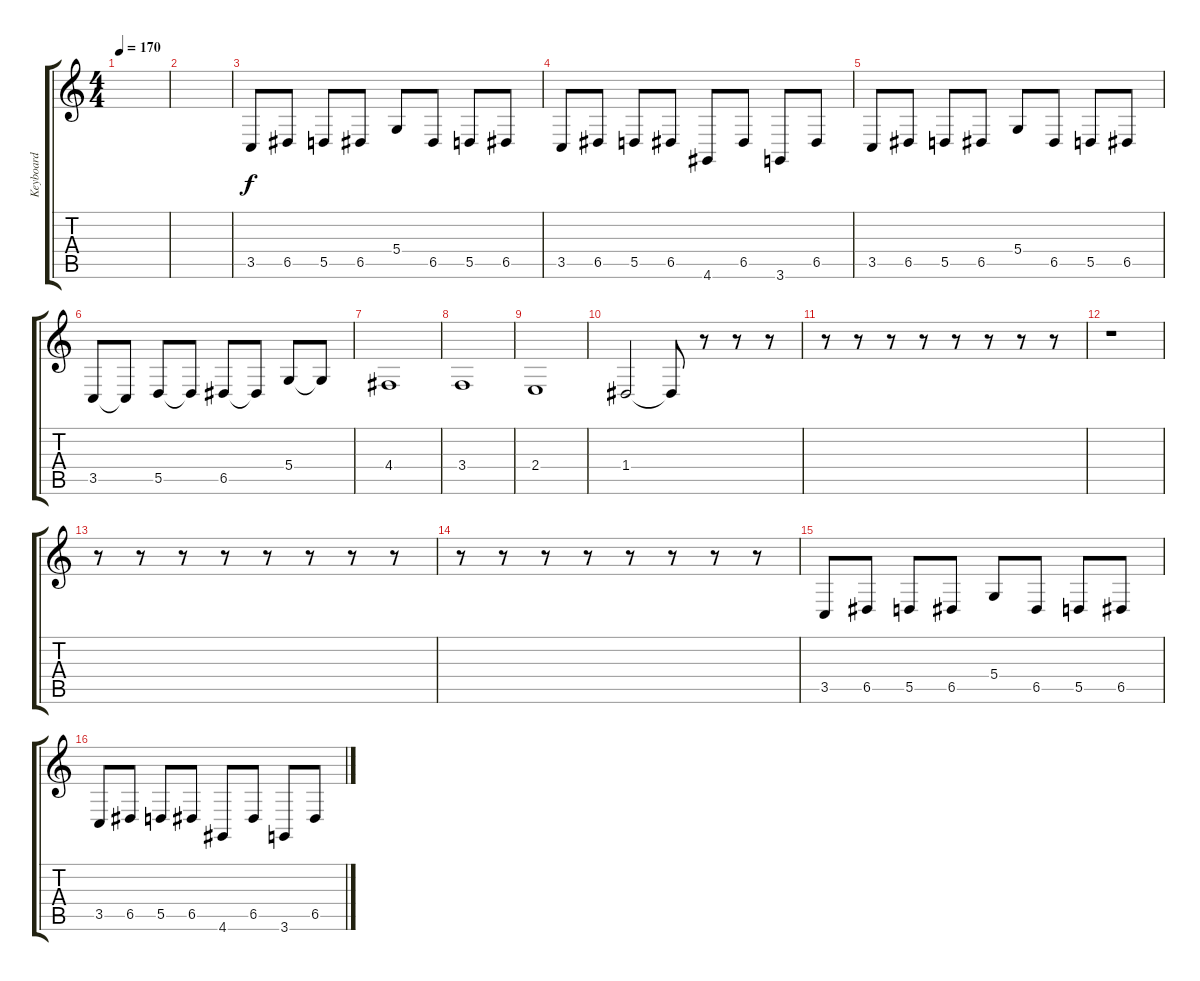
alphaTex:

\track ("Keyboard" "Keyboard") {instrument harpsichord}
\staff {score tabs}
\tuning (E4 B3 G3 D3 A2 E2) {hide}
\ts (4 4)
\tempo 170
\clef g2
\ks c
|
|
3.5.8 6.5.8 5.5.8 6.5.8 5.4.8 6.5.8 5.5.8 6.5.8 |
3.5.8 6.5.8 5.5.8 6.5.8 4.6.8 6.5.8 3.6.8 6.5.8 |
3.5.8 6.5.8 5.5.8 6.5.8 5.4.8 6.5.8 5.5.8 6.5.8 |
3.5.8 3.5{t}.8 5.5.8 5.5{t}.8 6.5.8 6.5{t}.8 5.4.8 5.4{t}.8 |
4.4.1 |
3.4.1 |
2.4.1 |
1.4.2 1.4{t}.8 r.8 r.8 r.8 |
r.8 r.8 r.8 r.8 r.8 r.8 r.8 r.8 |
r.1 |
r.8 r.8 r.8 r.8 r.8 r.8 r.8 r.8 |
r.8 r.8 r.8 r.8 r.8 r.8 r.8 r.8 |
3.5.8 6.5.8 5.5.8 6.5.8 5.4.8 6.5.8 5.5.8 6.5.8 |
3.5.8 6.5.8 5.5.8 6.5.8 4.6.8 6.5.8 3.6.8 6.5.8
